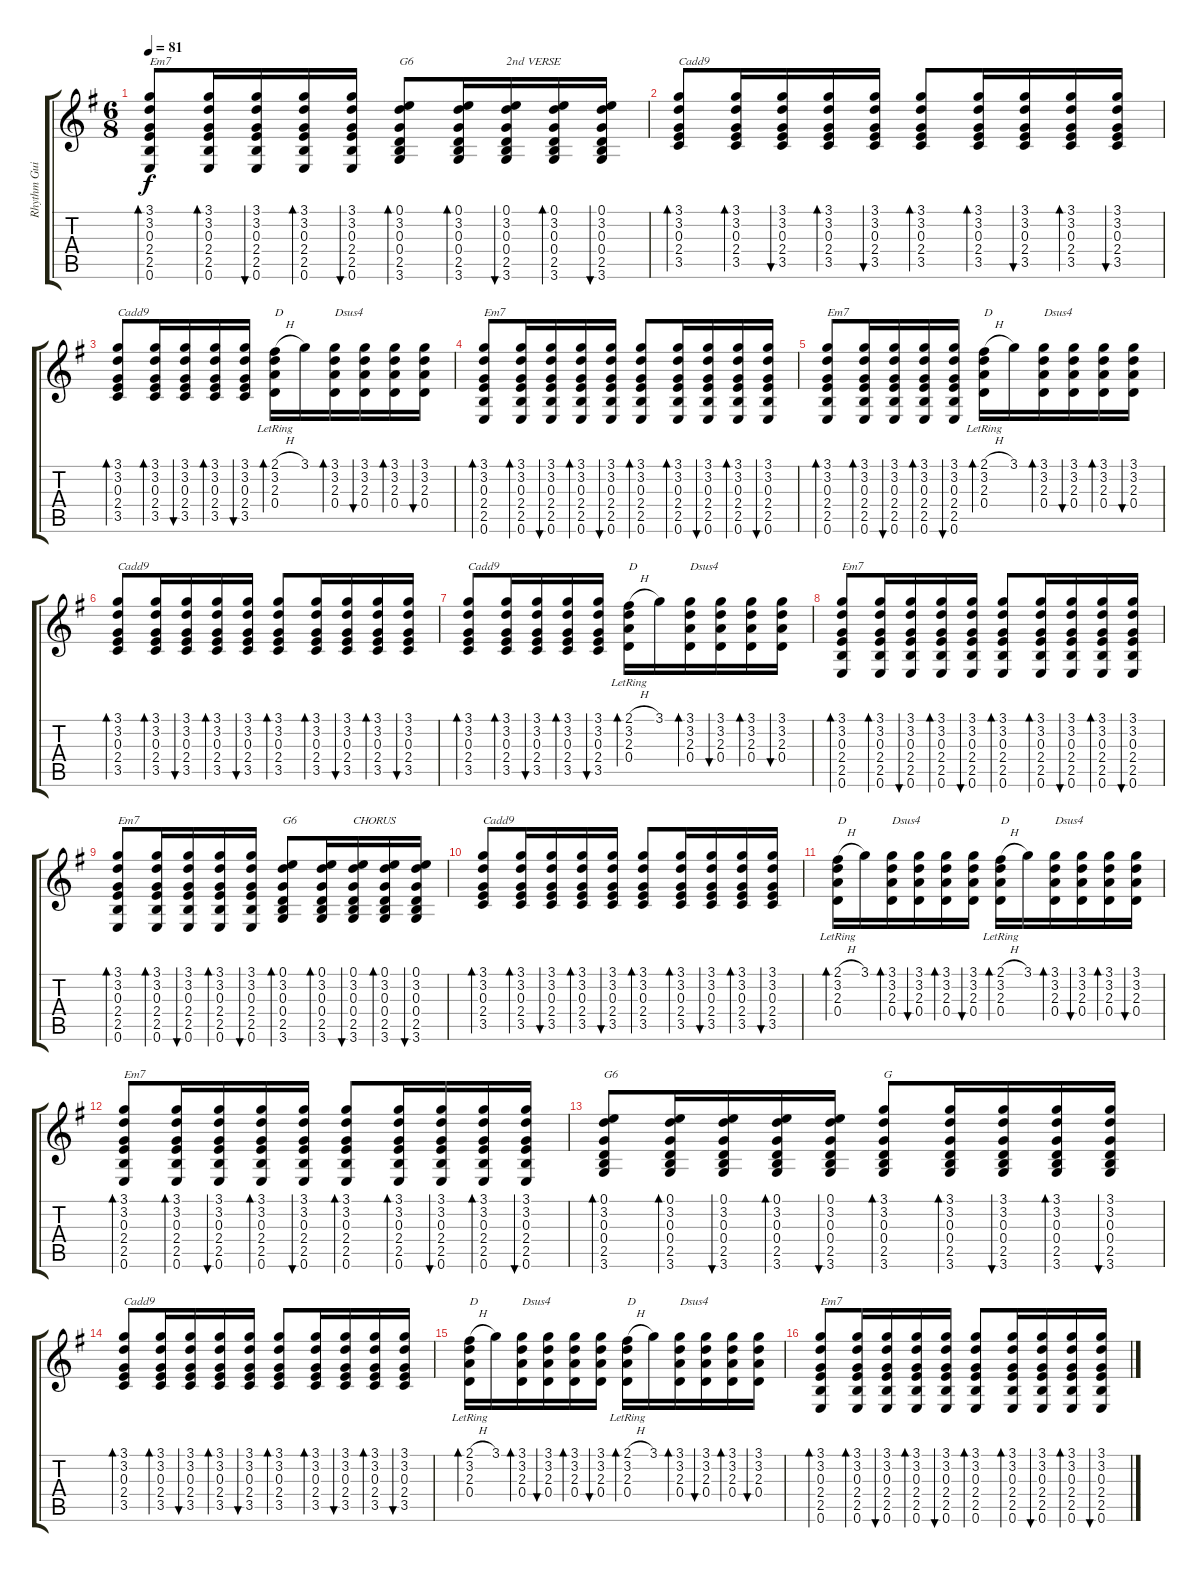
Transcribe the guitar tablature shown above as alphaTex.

\track ("Rhythm Guitar" "Rhythm Gui") {instrument acousticguitarsteel}
\staff {score tabs}
\tuning (E4 B3 G3 D3 A2 E2) {hide}
\ts (6 8)
\tempo 81
\clef g2
\ks g
(3.1 3.2 0.3 2.4 2.5 0.6).8{bd 30 txt "Em7" dy f} (3.1 3.2 0.3 2.4 2.5 0.6).16{bd 30} (3.1 3.2 0.3 2.4 2.5 0.6).16{bu 30} (3.1 3.2 0.3 2.4 2.5 0.6).16{bd 30} (3.1 3.2 0.3 2.4 2.5 0.6).16{bu 30} (0.1 3.2 0.3 0.4 2.5 3.6).8{bd 30 txt "G6"} (0.1 3.2 0.3 0.4 2.5 3.6).16{bd 30} (0.1 3.2 0.3 0.4 2.5 3.6).16{bu 30 txt "2nd VERSE"} (0.1 3.2 0.3 0.4 2.5 3.6).16{bd 30} (0.1 3.2 0.3 0.4 2.5 3.6).16{bu 30} |
(3.1 3.2 0.3 2.4 3.5).8{bd 30 txt "Cadd9"} (3.1 3.2 0.3 2.4 3.5).16{bd 30} (3.1 3.2 0.3 2.4 3.5).16{bu 30} (3.1 3.2 0.3 2.4 3.5).16{bd 30} (3.1 3.2 0.3 2.4 3.5).16{bu 30} (3.1 3.2 0.3 2.4 3.5).8{bd 30} (3.1 3.2 0.3 2.4 3.5).16{bd 30} (3.1 3.2 0.3 2.4 3.5).16{bu 30} (3.1 3.2 0.3 2.4 3.5).16{bd 30} (3.1 3.2 0.3 2.4 3.5).16{bu 30} |
(3.1 3.2 0.3 2.4 3.5).8{bd 30 txt "Cadd9"} (3.1 3.2 0.3 2.4 3.5).16{bd 30} (3.1 3.2 0.3 2.4 3.5).16{bu 30} (3.1 3.2 0.3 2.4 3.5).16{bd 30} (3.1 3.2 0.3 2.4 3.5).16{bu 30} (2.1{h lr} 3.2{lr} 2.3{lr} 0.4{lr}).16{bd 30 txt "D"} 3.1.16 (3.1 3.2 2.3 0.4).16{bd 30 txt "Dsus4"} (3.1 3.2 2.3 0.4).16{bu 30} (3.1 3.2 2.3 0.4).16{bd 30} (3.1 3.2 2.3 0.4).16{bu 30} |
(3.1 3.2 0.3 2.4 2.5 0.6).8{bd 30 txt "Em7"} (3.1 3.2 0.3 2.4 2.5 0.6).16{bd 30} (3.1 3.2 0.3 2.4 2.5 0.6).16{bu 30} (3.1 3.2 0.3 2.4 2.5 0.6).16{bd 30} (3.1 3.2 0.3 2.4 2.5 0.6).16{bu 30} (3.1 3.2 0.3 2.4 2.5 0.6).8{bd 30} (3.1 3.2 0.3 2.4 2.5 0.6).16{bd 30} (3.1 3.2 0.3 2.4 2.5 0.6).16{bu 30} (3.1 3.2 0.3 2.4 2.5 0.6).16{bd 30} (3.1 3.2 0.3 2.4 2.5 0.6).16{bu 30} |
(3.1 3.2 0.3 2.4 2.5 0.6).8{bd 30 txt "Em7"} (3.1 3.2 0.3 2.4 2.5 0.6).16{bd 30} (3.1 3.2 0.3 2.4 2.5 0.6).16{bu 30} (3.1 3.2 0.3 2.4 2.5 0.6).16{bd 30} (3.1 3.2 0.3 2.4 2.5 0.6).16{bu 30} (2.1{h lr} 3.2{lr} 2.3{lr} 0.4{lr}).16{bd 30 txt "D"} 3.1.16 (3.1 3.2 2.3 0.4).16{bd 30 txt "Dsus4"} (3.1 3.2 2.3 0.4).16{bu 30} (3.1 3.2 2.3 0.4).16{bd 30} (3.1 3.2 2.3 0.4).16{bu 30} |
(3.1 3.2 0.3 2.4 3.5).8{bd 30 txt "Cadd9"} (3.1 3.2 0.3 2.4 3.5).16{bd 30} (3.1 3.2 0.3 2.4 3.5).16{bu 30} (3.1 3.2 0.3 2.4 3.5).16{bd 30} (3.1 3.2 0.3 2.4 3.5).16{bu 30} (3.1 3.2 0.3 2.4 3.5).8{bd 30} (3.1 3.2 0.3 2.4 3.5).16{bd 30} (3.1 3.2 0.3 2.4 3.5).16{bu 30} (3.1 3.2 0.3 2.4 3.5).16{bd 30} (3.1 3.2 0.3 2.4 3.5).16{bu 30} |
(3.1 3.2 0.3 2.4 3.5).8{bd 30 txt "Cadd9"} (3.1 3.2 0.3 2.4 3.5).16{bd 30} (3.1 3.2 0.3 2.4 3.5).16{bu 30} (3.1 3.2 0.3 2.4 3.5).16{bd 30} (3.1 3.2 0.3 2.4 3.5).16{bu 30} (2.1{h lr} 3.2{lr} 2.3{lr} 0.4{lr}).16{bd 30 txt "D"} 3.1.16 (3.1 3.2 2.3 0.4).16{bd 30 txt "Dsus4"} (3.1 3.2 2.3 0.4).16{bu 30} (3.1 3.2 2.3 0.4).16{bd 30} (3.1 3.2 2.3 0.4).16{bu 30} |
(3.1 3.2 0.3 2.4 2.5 0.6).8{bd 30 txt "Em7"} (3.1 3.2 0.3 2.4 2.5 0.6).16{bd 30} (3.1 3.2 0.3 2.4 2.5 0.6).16{bu 30} (3.1 3.2 0.3 2.4 2.5 0.6).16{bd 30} (3.1 3.2 0.3 2.4 2.5 0.6).16{bu 30} (3.1 3.2 0.3 2.4 2.5 0.6).8{bd 30} (3.1 3.2 0.3 2.4 2.5 0.6).16{bd 30} (3.1 3.2 0.3 2.4 2.5 0.6).16{bu 30} (3.1 3.2 0.3 2.4 2.5 0.6).16{bd 30} (3.1 3.2 0.3 2.4 2.5 0.6).16{bu 30} |
(3.1 3.2 0.3 2.4 2.5 0.6).8{bd 30 txt "Em7"} (3.1 3.2 0.3 2.4 2.5 0.6).16{bd 30} (3.1 3.2 0.3 2.4 2.5 0.6).16{bu 30} (3.1 3.2 0.3 2.4 2.5 0.6).16{bd 30} (3.1 3.2 0.3 2.4 2.5 0.6).16{bu 30} (0.1 3.2 0.3 0.4 2.5 3.6).8{bd 30 txt "G6"} (0.1 3.2 0.3 0.4 2.5 3.6).16{bd 30} (0.1 3.2 0.3 0.4 2.5 3.6).16{bu 30 txt "CHORUS"} (0.1 3.2 0.3 0.4 2.5 3.6).16{bd 30} (0.1 3.2 0.3 0.4 2.5 3.6).16{bu 30} |
(3.1 3.2 0.3 2.4 3.5).8{bd 30 txt "Cadd9"} (3.1 3.2 0.3 2.4 3.5).16{bd 30} (3.1 3.2 0.3 2.4 3.5).16{bu 30} (3.1 3.2 0.3 2.4 3.5).16{bd 30} (3.1 3.2 0.3 2.4 3.5).16{bu 30} (3.1 3.2 0.3 2.4 3.5).8{bd 30} (3.1 3.2 0.3 2.4 3.5).16{bd 30} (3.1 3.2 0.3 2.4 3.5).16{bu 30} (3.1 3.2 0.3 2.4 3.5).16{bd 30} (3.1 3.2 0.3 2.4 3.5).16{bu 30} |
(2.1{h lr} 3.2{lr} 2.3{lr} 0.4{lr}).16{bd 30 txt "D"} 3.1.16 (3.1 3.2 2.3 0.4).16{bd 30 txt "Dsus4"} (3.1 3.2 2.3 0.4).16{bu 30} (3.1 3.2 2.3 0.4).16{bd 30} (3.1 3.2 2.3 0.4).16{bu 30} (2.1{h lr} 3.2{lr} 2.3{lr} 0.4{lr}).16{bd 30 txt "D"} 3.1.16 (3.1 3.2 2.3 0.4).16{bd 30 txt "Dsus4"} (3.1 3.2 2.3 0.4).16{bu 30} (3.1 3.2 2.3 0.4).16{bd 30} (3.1 3.2 2.3 0.4).16{bu 30} |
(3.1 3.2 0.3 2.4 2.5 0.6).8{bd 30 txt "Em7"} (3.1 3.2 0.3 2.4 2.5 0.6).16{bd 30} (3.1 3.2 0.3 2.4 2.5 0.6).16{bu 30} (3.1 3.2 0.3 2.4 2.5 0.6).16{bd 30} (3.1 3.2 0.3 2.4 2.5 0.6).16{bu 30} (3.1 3.2 0.3 2.4 2.5 0.6).8{bd 30} (3.1 3.2 0.3 2.4 2.5 0.6).16{bd 30} (3.1 3.2 0.3 2.4 2.5 0.6).16{bu 30} (3.1 3.2 0.3 2.4 2.5 0.6).16{bd 30} (3.1 3.2 0.3 2.4 2.5 0.6).16{bu 30} |
(0.1 3.2 0.3 0.4 2.5 3.6).8{bd 30 txt "G6"} (0.1 3.2 0.3 0.4 2.5 3.6).16{bd 30} (0.1 3.2 0.3 0.4 2.5 3.6).16{bu 30} (0.1 3.2 0.3 0.4 2.5 3.6).16{bd 30} (0.1 3.2 0.3 0.4 2.5 3.6).16{bu 30} (3.1 3.2 0.3 0.4 2.5 3.6).8{bd 30 txt "G"} (3.1 3.2 0.3 0.4 2.5 3.6).16{bd 30} (3.1 3.2 0.3 0.4 2.5 3.6).16{bu 30} (3.1 3.2 0.3 0.4 2.5 3.6).16{bd 30} (3.1 3.2 0.3 0.4 2.5 3.6).16{bu 30} |
(3.1 3.2 0.3 2.4 3.5).8{bd 30 txt "Cadd9"} (3.1 3.2 0.3 2.4 3.5).16{bd 30} (3.1 3.2 0.3 2.4 3.5).16{bu 30} (3.1 3.2 0.3 2.4 3.5).16{bd 30} (3.1 3.2 0.3 2.4 3.5).16{bu 30} (3.1 3.2 0.3 2.4 3.5).8{bd 30} (3.1 3.2 0.3 2.4 3.5).16{bd 30} (3.1 3.2 0.3 2.4 3.5).16{bu 30} (3.1 3.2 0.3 2.4 3.5).16{bd 30} (3.1 3.2 0.3 2.4 3.5).16{bu 30} |
(2.1{h lr} 3.2{lr} 2.3{lr} 0.4{lr}).16{bd 30 txt "D"} 3.1.16 (3.1 3.2 2.3 0.4).16{bd 30 txt "Dsus4"} (3.1 3.2 2.3 0.4).16{bu 30} (3.1 3.2 2.3 0.4).16{bd 30} (3.1 3.2 2.3 0.4).16{bu 30} (2.1{h lr} 3.2{lr} 2.3{lr} 0.4{lr}).16{bd 30 txt "D"} 3.1.16 (3.1 3.2 2.3 0.4).16{bd 30 txt "Dsus4"} (3.1 3.2 2.3 0.4).16{bu 30} (3.1 3.2 2.3 0.4).16{bd 30} (3.1 3.2 2.3 0.4).16{bu 30} |
(3.1 3.2 0.3 2.4 2.5 0.6).8{bd 30 txt "Em7"} (3.1 3.2 0.3 2.4 2.5 0.6).16{bd 30} (3.1 3.2 0.3 2.4 2.5 0.6).16{bu 30} (3.1 3.2 0.3 2.4 2.5 0.6).16{bd 30} (3.1 3.2 0.3 2.4 2.5 0.6).16{bu 30} (3.1 3.2 0.3 2.4 2.5 0.6).8{bd 30} (3.1 3.2 0.3 2.4 2.5 0.6).16{bd 30} (3.1 3.2 0.3 2.4 2.5 0.6).16{bu 30} (3.1 3.2 0.3 2.4 2.5 0.6).16{bd 30} (3.1 3.2 0.3 2.4 2.5 0.6).16{bu 30}
